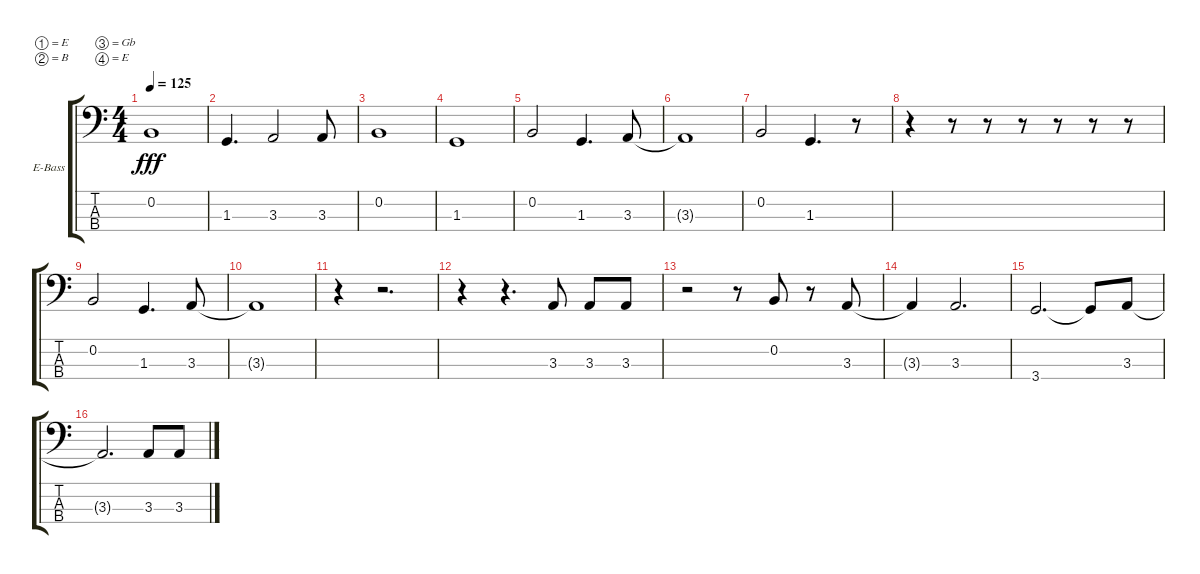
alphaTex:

\defaultSystemsLayout 4
\bracketExtendMode groupsimilarinstruments
\firstSystemTrackNameOrientation horizontal
\otherSystemsTrackNameOrientation horizontal
\track ("Electric Bass" "E-Bass") {instrument electricbassfinger}
\staff {score tabs}
\tuning (E2 B1 Gb1 E1)
\ts (4 4)
\tempo 125
\clef f4
\ks c
0.2.1{dy fff} |
1.3.4{d} 3.3.2 3.3.8 |
0.2.1 |
1.3.1 |
0.2.2 1.3.4{d} 3.3.8 |
3.3{t}.1 |
0.2.2 1.3.4{d} r.8 |
r.4 r.8 r.8 r.8 r.8 r.8 r.8 |
0.2.2 1.3.4{d} 3.3.8 |
3.3{t}.1 |
r.4 r.2{d} |
r.4 r.4{d} 3.3.8 3.3.8 3.3.8 |
r.2 r.8 0.2.8 r.8 3.3.8 |
3.3{t}.4 3.3.2{d} |
3.4.2{d} 3.4{t}.8 3.3.8 |
3.3{t}.2{d} 3.3.8 3.3.8
